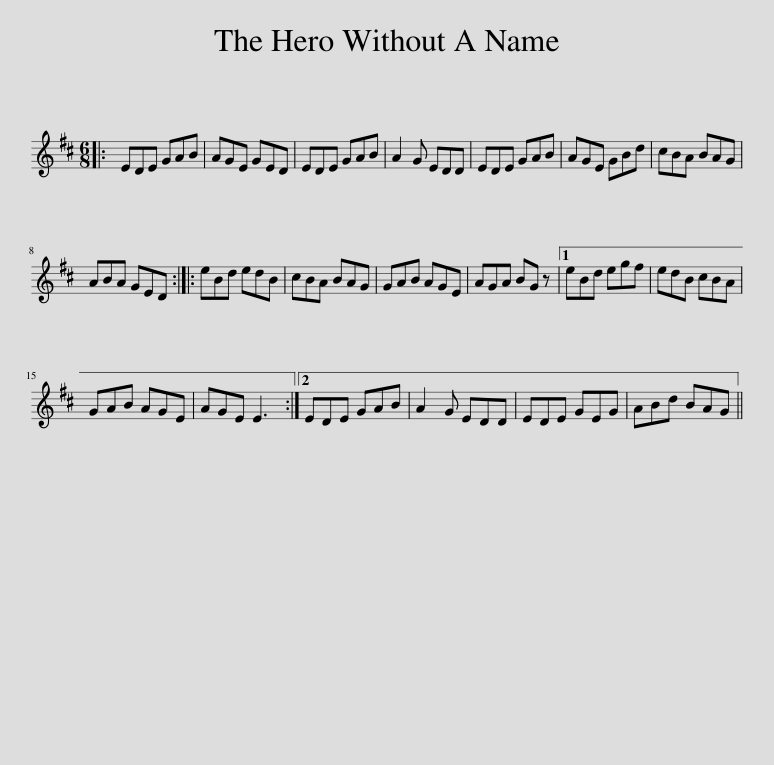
X:1
L:1/8
M:6/8
I:linebreak $
K:D
V:1 treble
V:1
|: EDE GAB | AGE GED | EDE GAB | A2 G EDD | EDE GAB | %5
 AGE GBd | cBA BAG |$ ABA GED :: eBd edB | cBA BAG | %10
 GAB AGE | AGA BG z |1 eBd egf | edB cBA |$ GAB AGE | %15
 AGE E3 :|2 EDE GAB | A2 G EDD | EDE GEG | ABd BAG || %20
